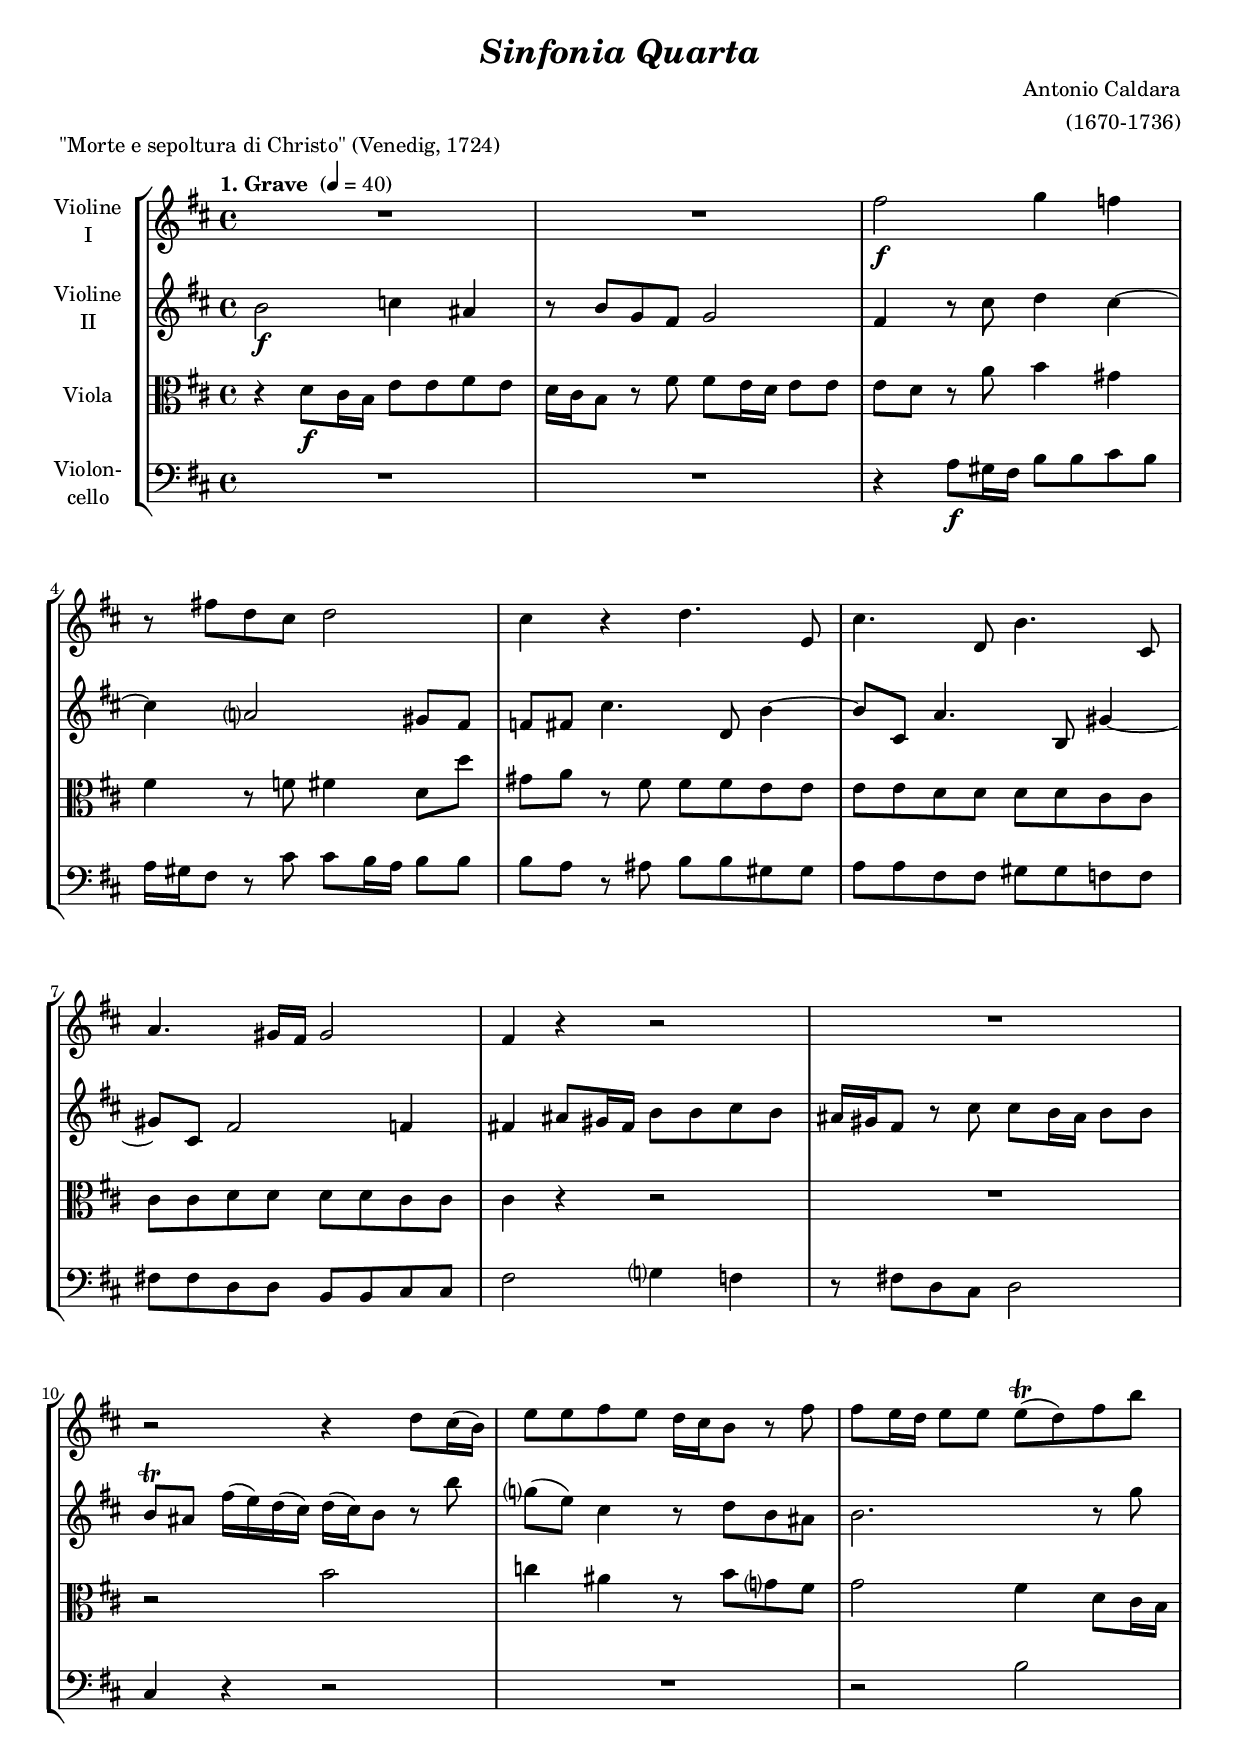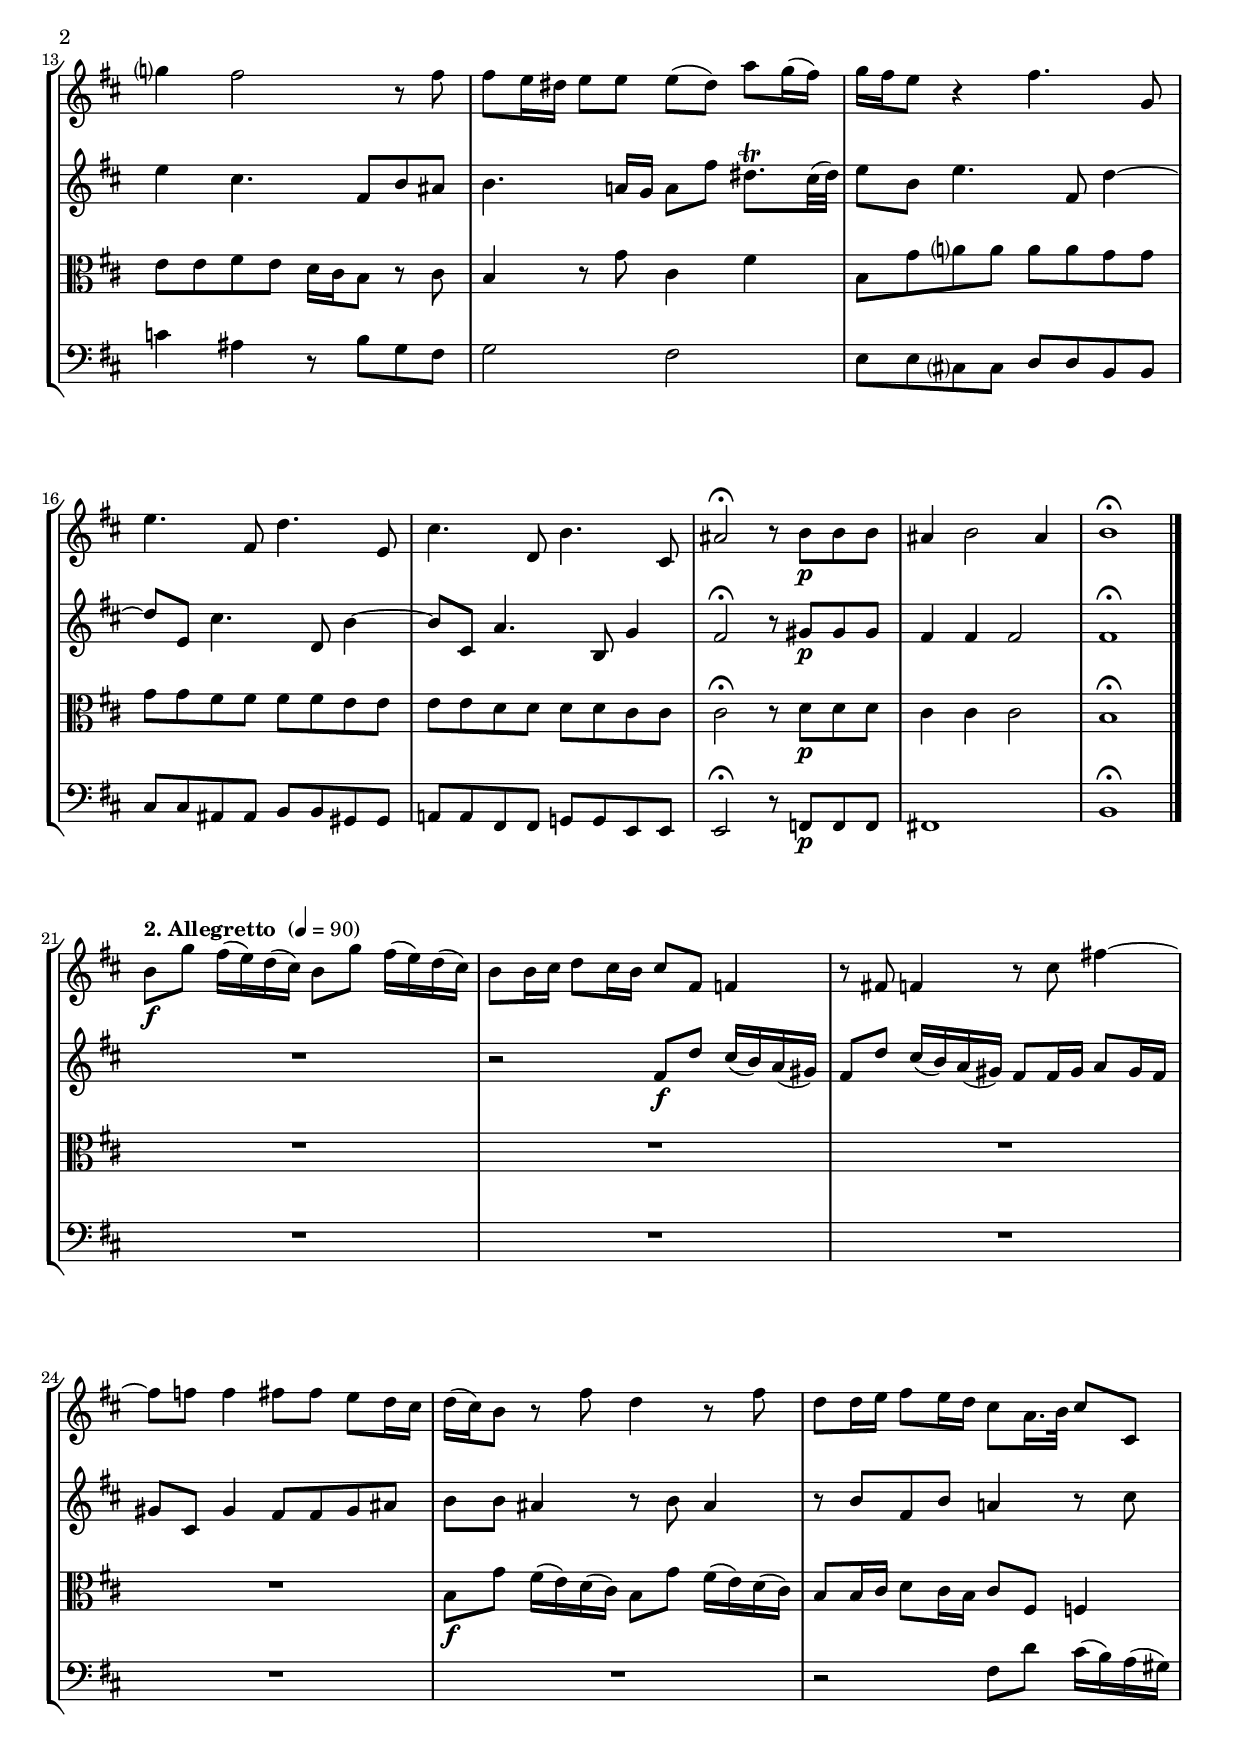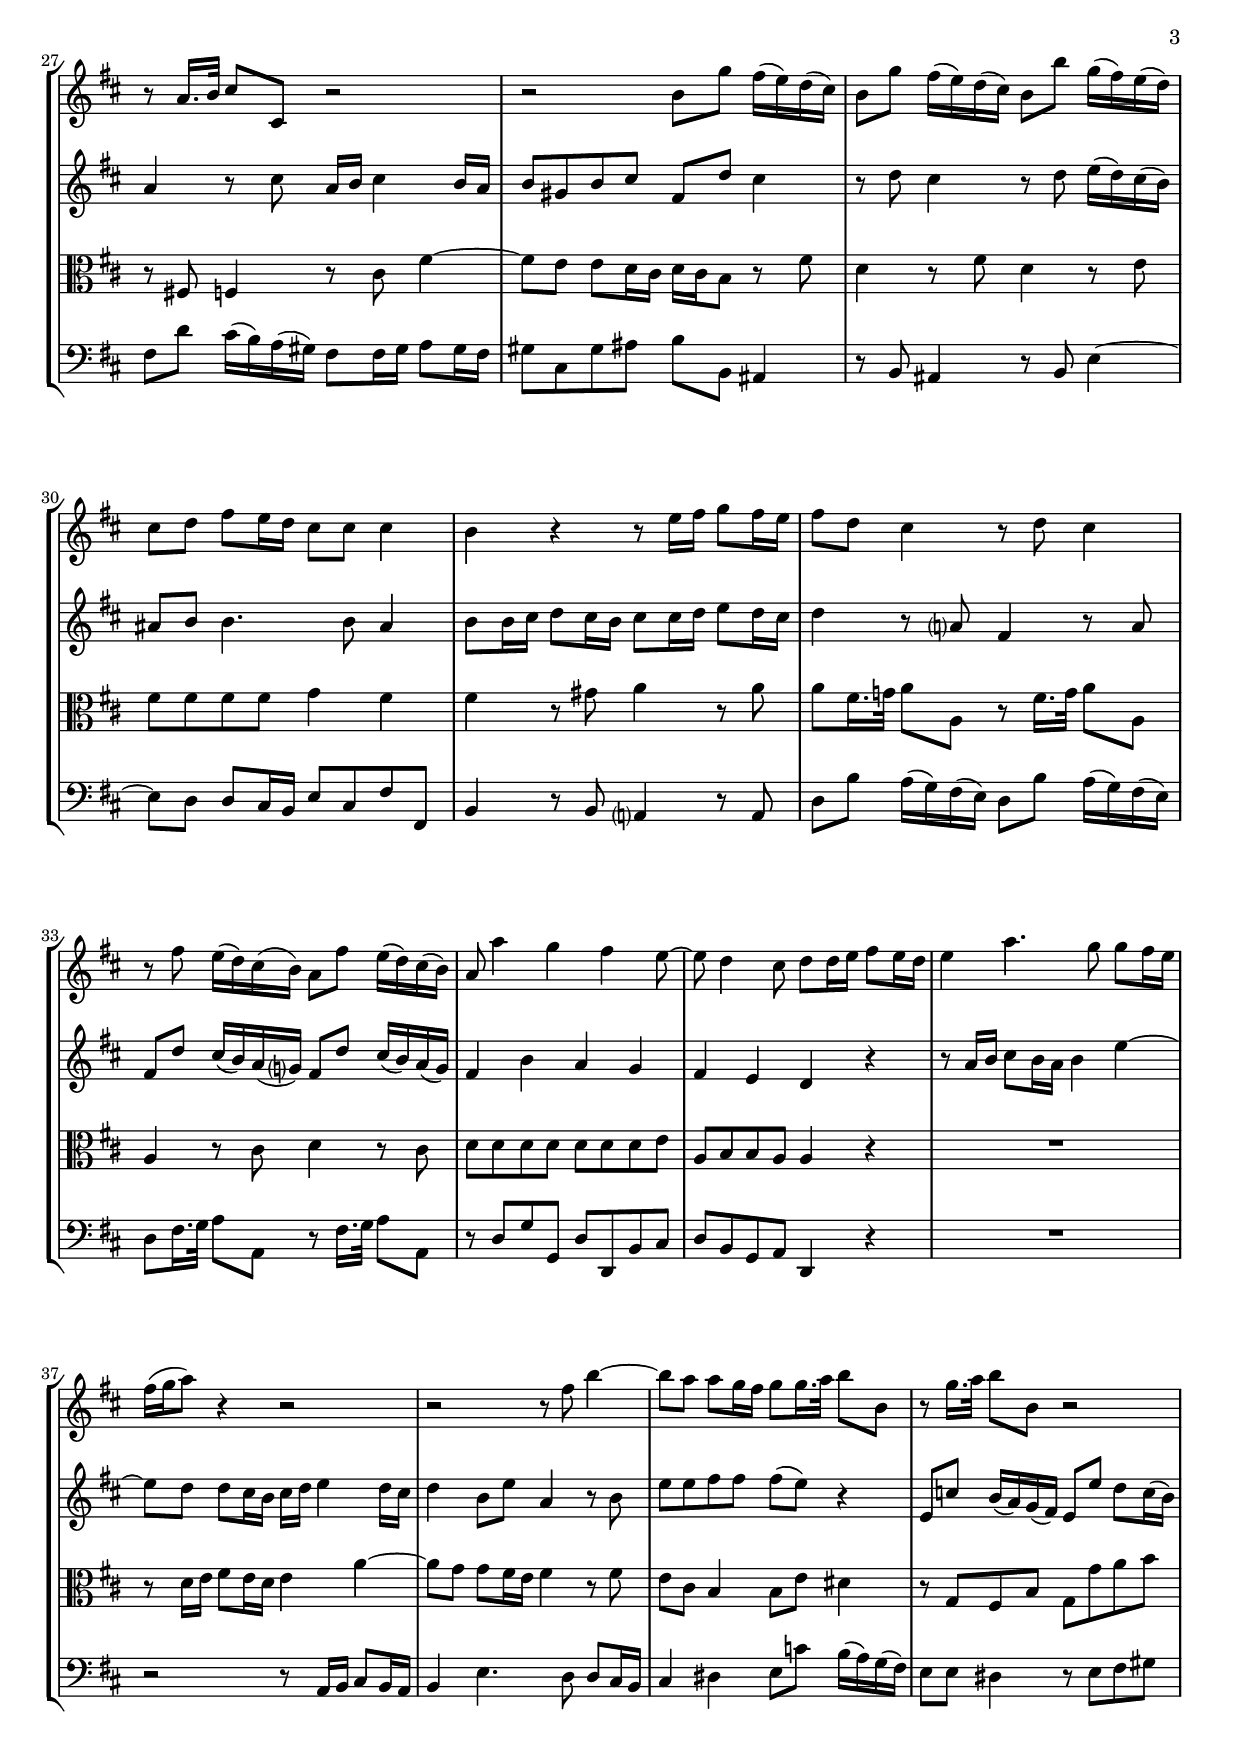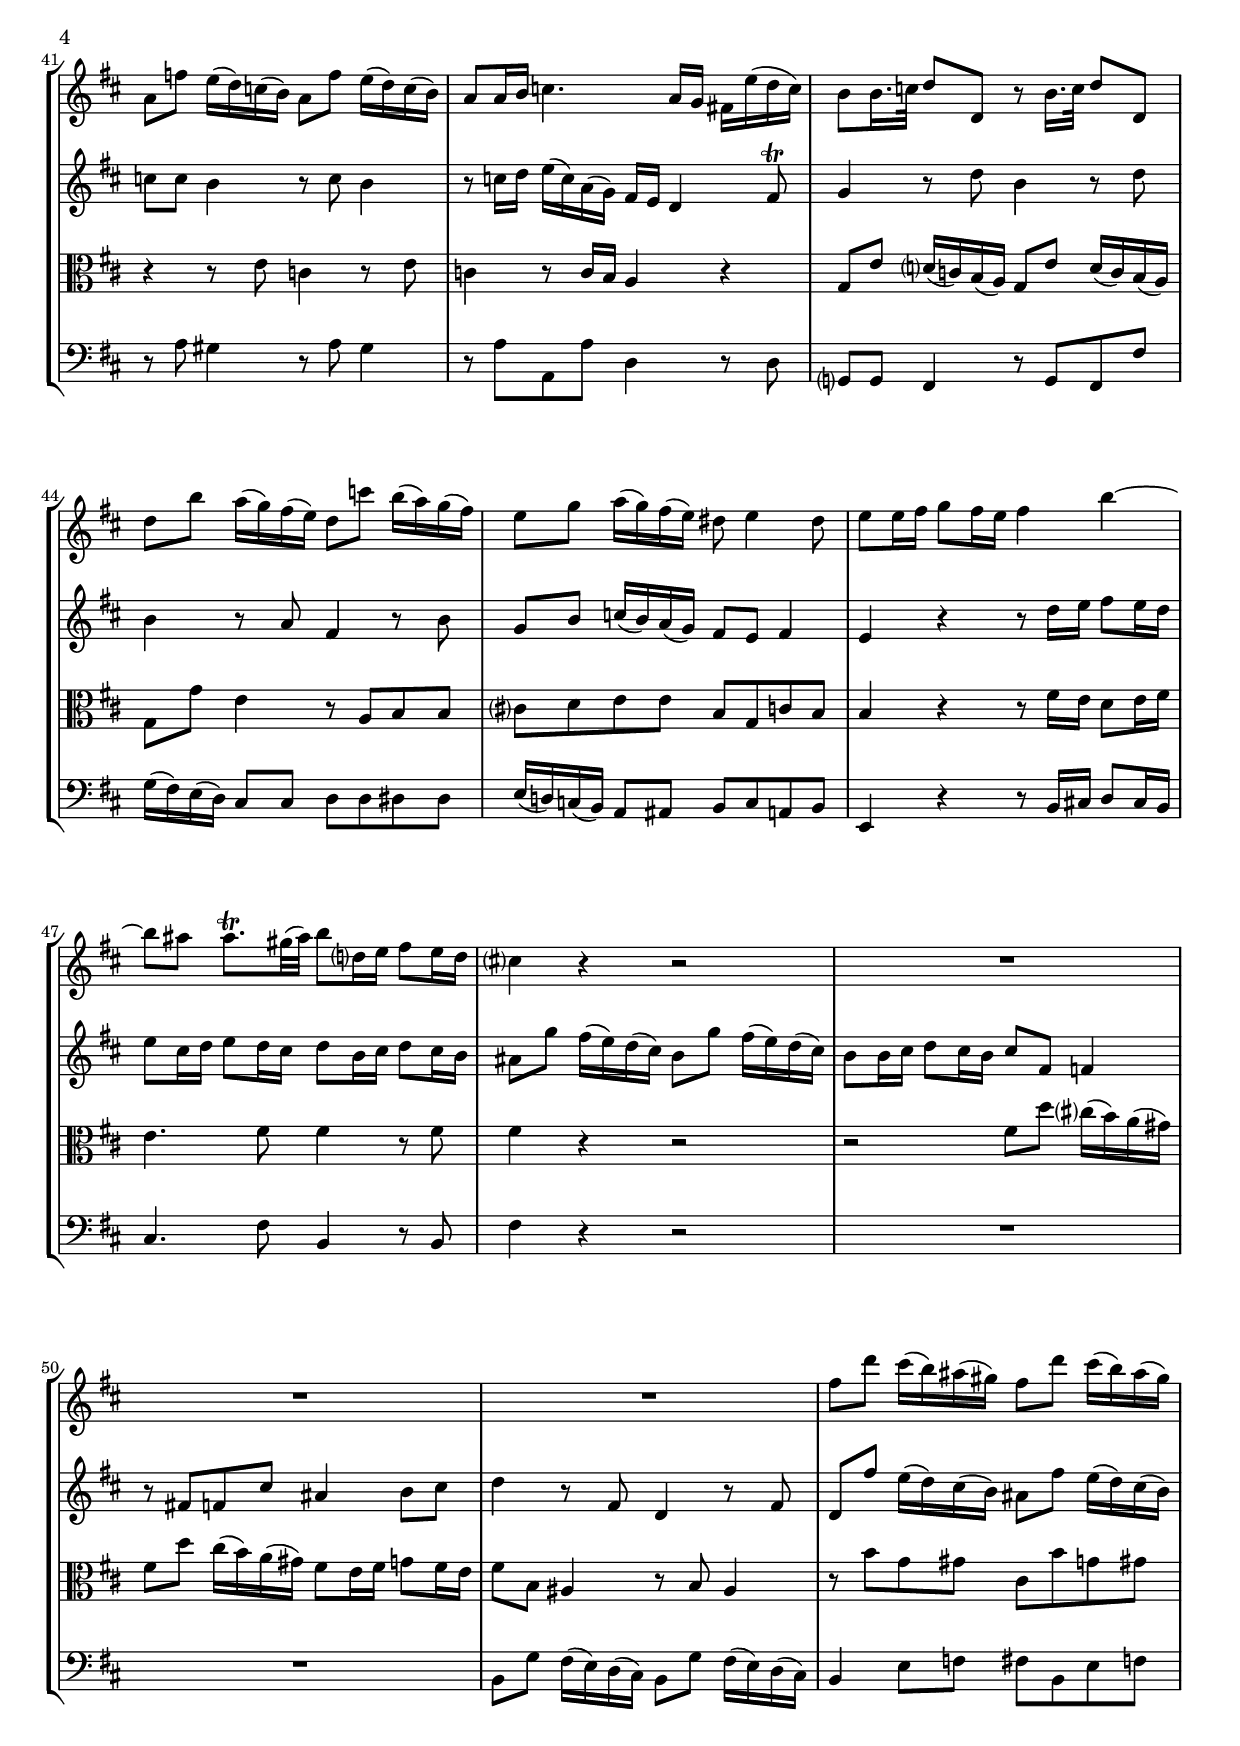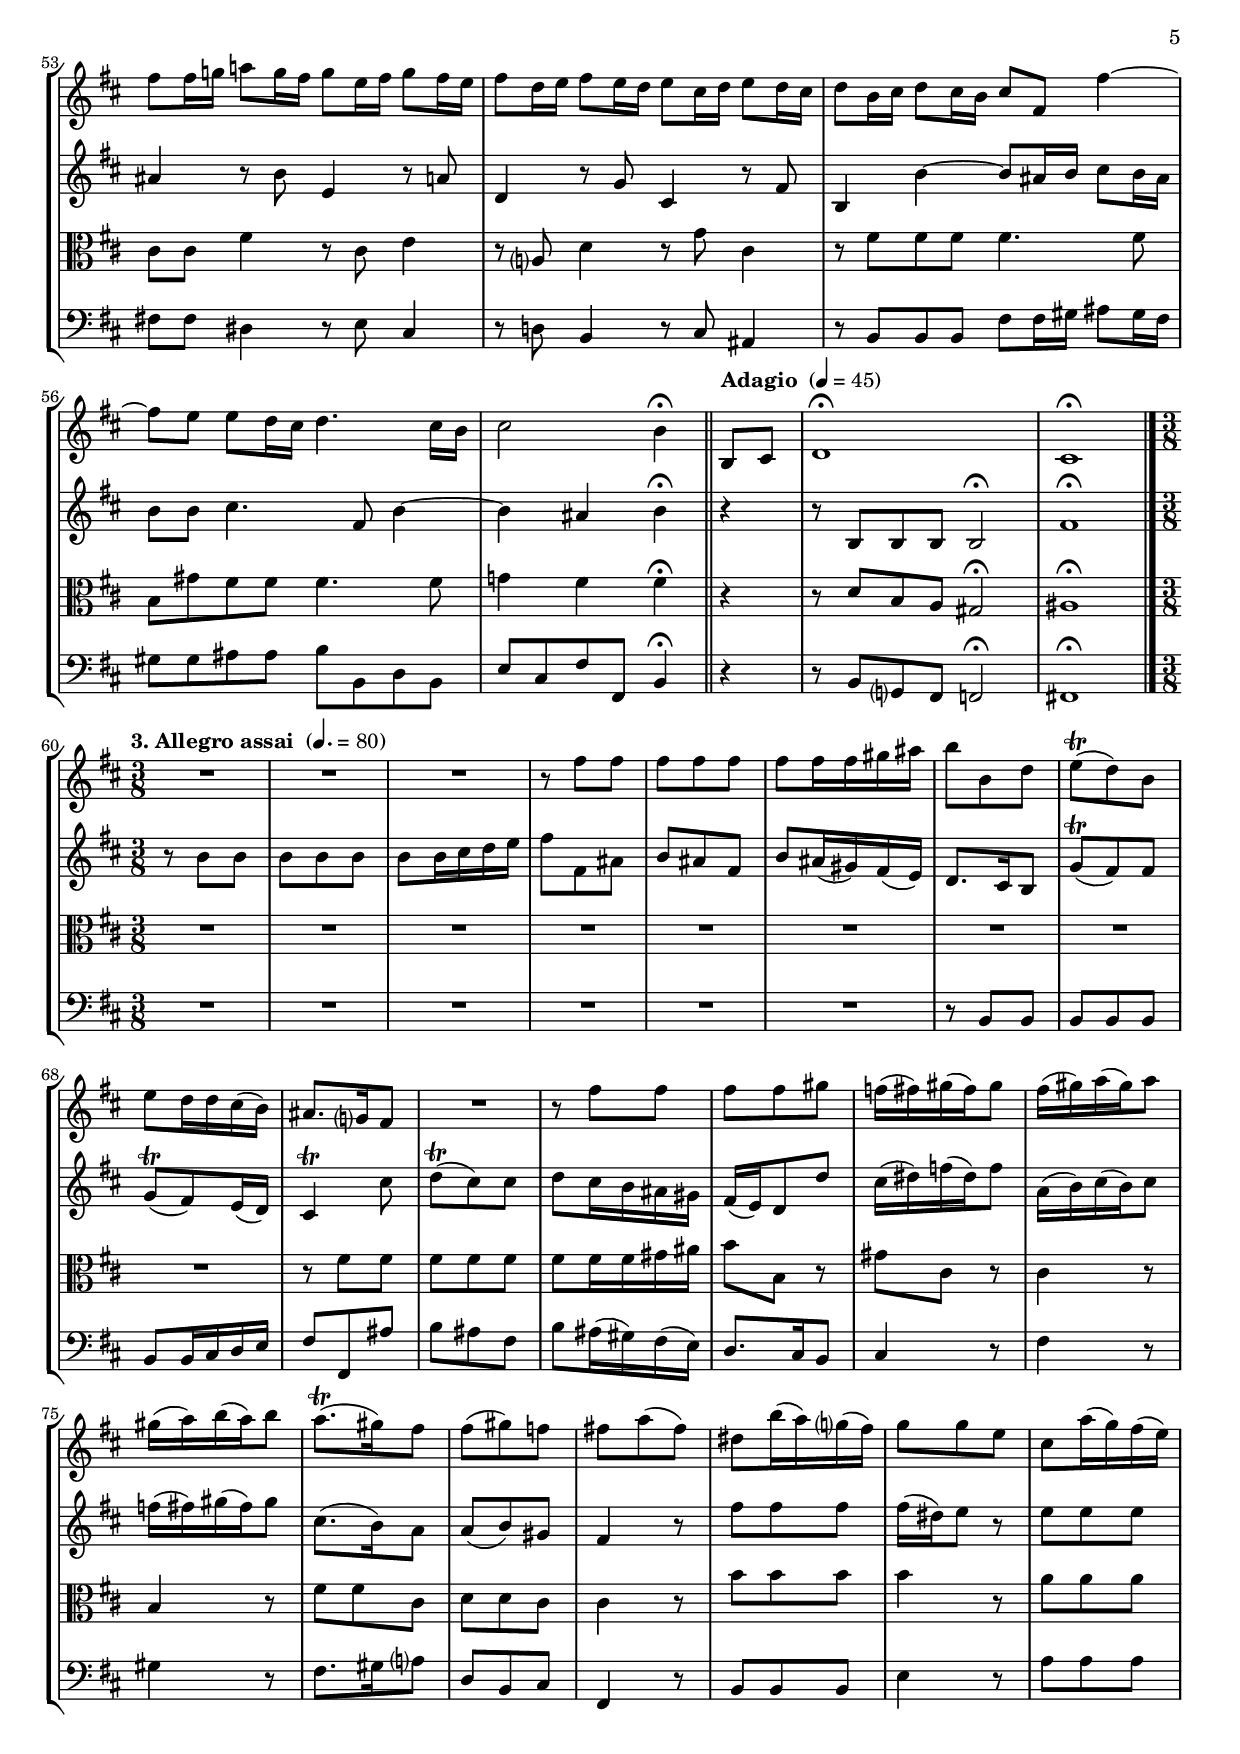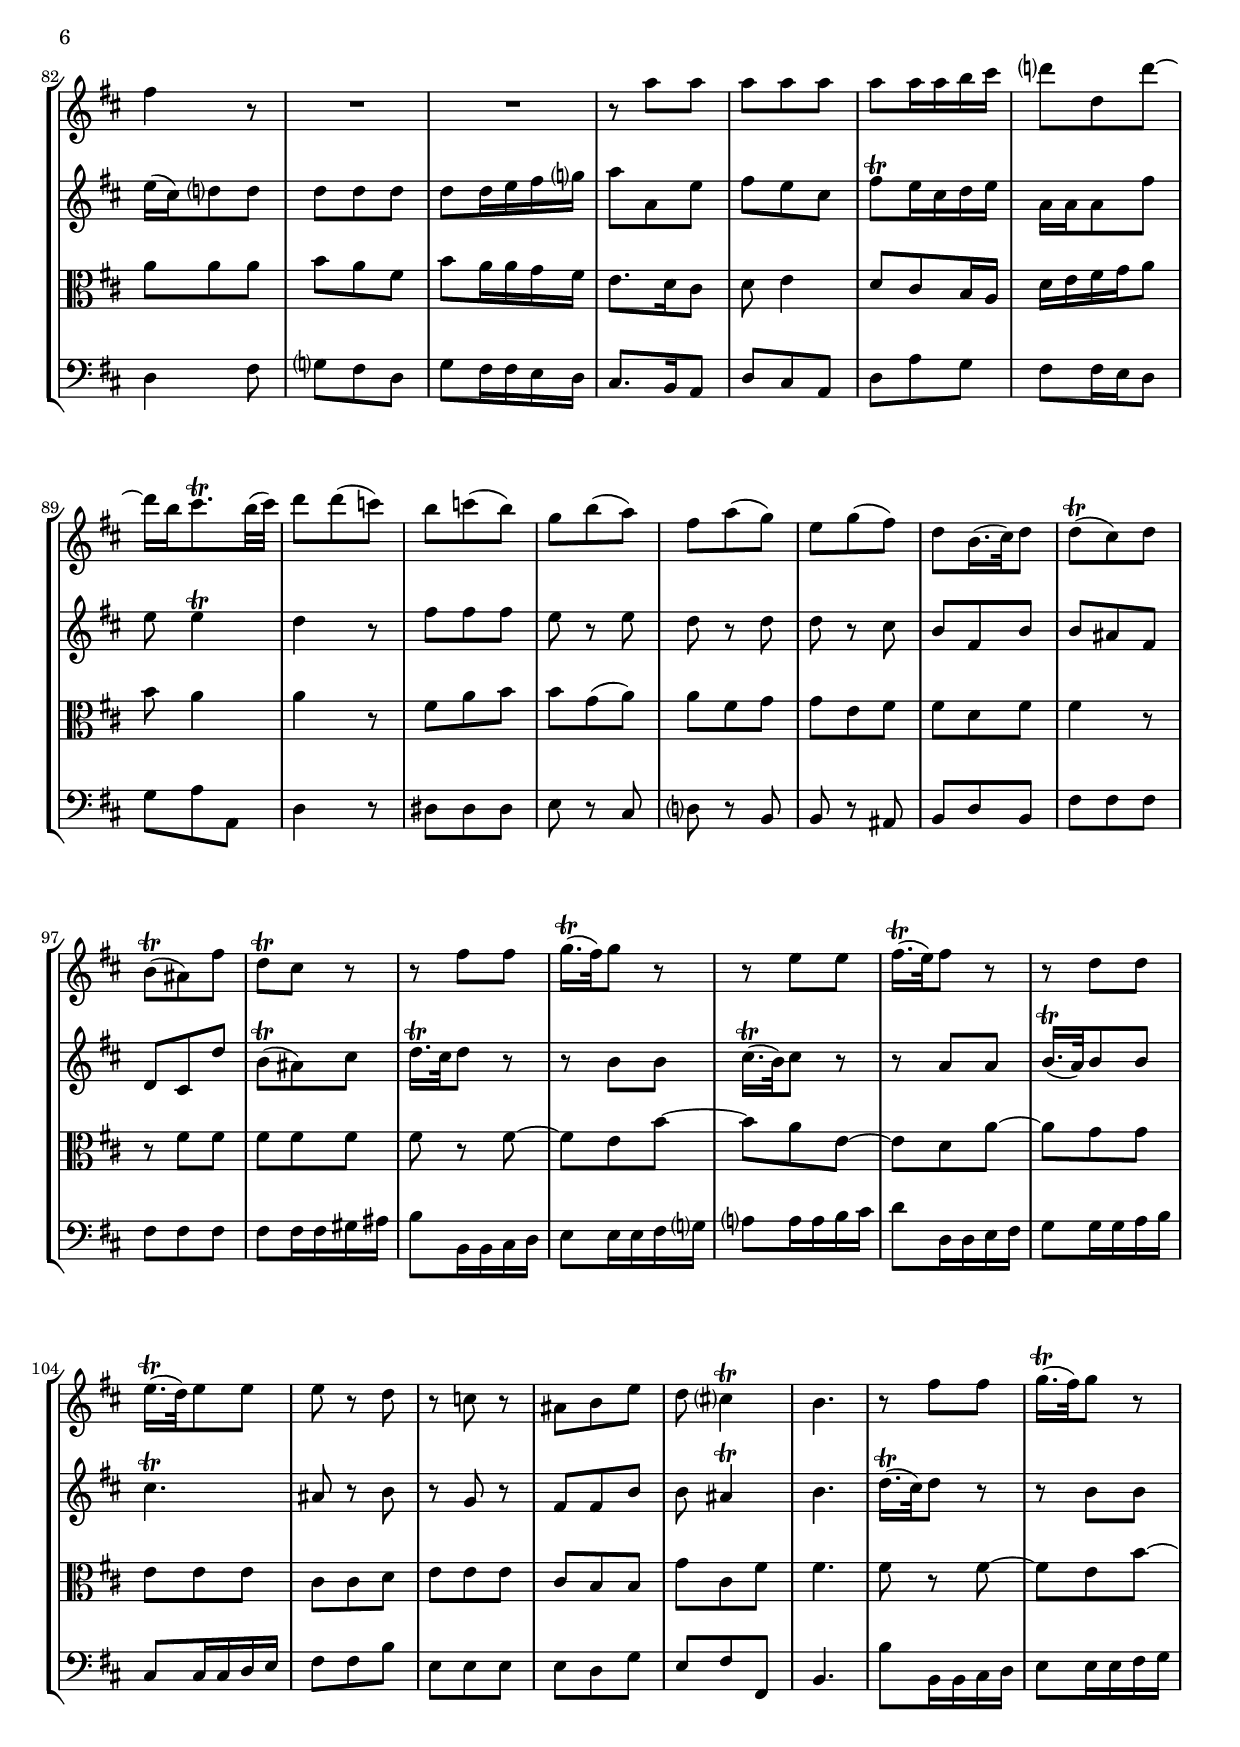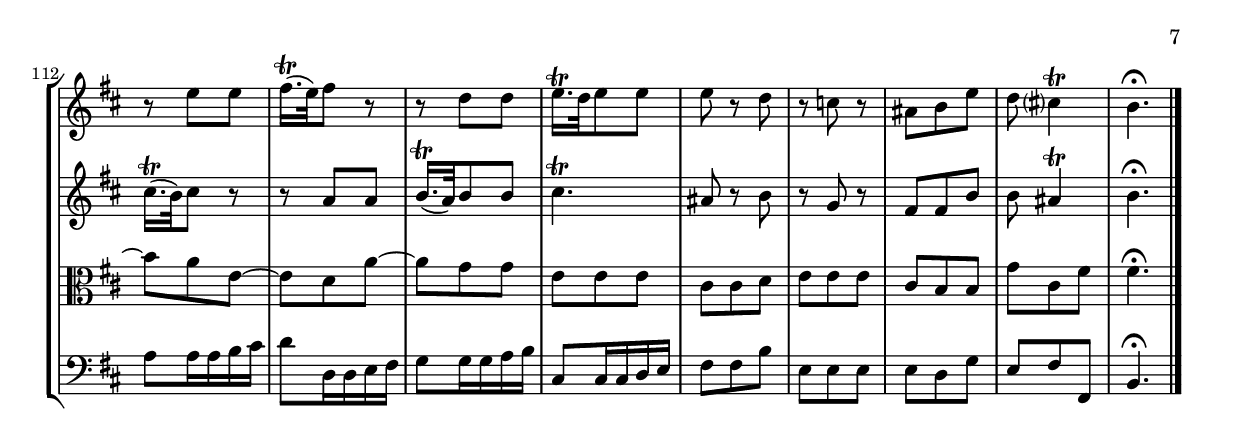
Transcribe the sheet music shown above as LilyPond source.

\version "2.18.2"
\include "deutsch.ly"
  
#(set-global-staff-size 18.2)

\header {
  title     = \markup \bold \italic "Sinfonia Quarta"
  composer  = "Antonio Caldara"
  arranger  = "(1670-1736)"
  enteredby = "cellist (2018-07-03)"
  piece     = "\"Morte e sepoltura di Christo\" (Venedig, 1724)"
}

voiceconsts = {
  \key h \minor
  \time 4/4
  \clef "treble"
%  \numericTimeSignature
  \compressFullBarRests
  % Set default beaming for all staves
% \set Timing.beamExceptions = #'()
% \set Timing.baseMoment     = #(ly:make-moment 1 4)
% \set Timing.beatStructure  = #'(1 1 1)
}

micl = "clarinet"
mifl = "flute"
miob = "oboe"
mifh = "french horn"
misx = "tenor sax"
mist = "string ensemble 1"
miba = "cello"

introa = {           \tempo "1. Grave "          4=40 }
introb = { \break    \tempo "2. Allegretto "     4=90 }
introc = { \bar "||" \tempo "Adagio "            4=45 }
introd = { \break    \tempo "3. Allegro assai " 4.=80 \time 3/8 }

va = \relative c'' {
  \voiceconsts

  \introa
  R1*2
  fis2\f g4 f
  r8 fis! d cis d2
  cis4 r d4. e,8
  cis'4. d,8 h'4. cis,8
  a'4. gis16 fis gis2
  fis4 r r2
  R1
  r2 r4 d'8 cis16( h)

  e8 e fis e d16 cis h8 r fis'
  fis e16 d e8 e e(\trill d) fis h
  g?4 fis2 r8 fis
  fis e16 dis e8 e e( dis) a' g16( fis)
  g fis e8 r4 fis4. g,8
  e'4. fis,8 d'4. e,8

  cis'4. d,8 h'4. cis,8
  ais'2\fermata r8 h\p h h
  ais4 h2 ais4
  h1\fermata \bar "|."

  \introb
  h8\f g' fis16( e) d( cis) h8 g' fis16( e) d( cis)
  h8 h16 cis d8 cis16 h cis8 fis, f4
  r8 fis! f4 r8 cis' fis!4~

  fis8 f f4 fis8 fis e d16 cis
  d( cis) h8 r8 fis' d4 r8 fis
  d d16 e fis8 e16 d cis8 a16. h32 cis8 cis,
  r8 a'16. h32 cis8 cis, r2
  r h'8 g' fis16( e) d( cis)

  h8 g' fis16( e) d( cis) h8 h' g16( fis) e( d)
  cis8 d fis e16 d cis8 cis cis4
  h r4 r8 e16 fis g8 fis16 e
  fis8 d cis4 r8 d cis4
  r8 fis e16( d) cis( h) a8 fis' e16( d) cis( h)

  a8 a'4 g fis e8~
  e d4 cis8 d d16 e fis8 e16 d
  e4 a4. g8 g fis16 e
  fis( g a8) r4 r2
  r r8 fis h4~
  h8 a a g16 fis g8 g16. a32 h8 h,

  r g'16. a32 h8 h, r2
  a8 f' e16( d) c( h) a8 f' e16( d) c( h)
  a8 a16 h c4. a16 g fis! e'( d c)
  h8 h16. c32 d8 d, r h'16. c32 d8 d,

  d' h' a16( g) fis( e) d8 c' h16( a) g( fis)
  e8 g a16( g) fis( e) dis8 e4 dis8
  e e16 fis g8 fis16 e fis4 h~
  h8 ais ais8.\trill gis32( ais)
  h8 d,?16 e fis8 e16 d
  cis?4 r r2

  R1*3
  fis8 d' cis16( h) ais( gis) fis8 d' cis16( h) ais( gis)
  fis8 fis16 g! a!8 g16 fis g8 e16 fis g8 fis16 e
  fis8 d16 e fis8 e16 d e8 cis16 d e8 d16 cis

  d8 h16 cis d8 cis16 h cis8 fis, fis'4~
  fis8 e e d16 cis d4. cis16 h
  cis2 h4\fermata \introc h,8 cis
  d1\fermata
  cis\fermata \bar "|."

  \introd
  R4.*3
  r8 fis' fis
  fis fis fis
  fis fis16 fis gis ais
  h8 h, d

  e(\trill d) h
  e d16 d cis( h)
  ais8. g?16 fis8
  R4.
  r8 fis' fis
  fis fis gis
  f16( fis) gis( fis) gis8
  fis16( gis) a( gis) a8
  gis16( a) h( a) h8

  a8.(\trill gis16) fis8
  fis( gis) f
  fis! a( fis)
  dis h'16( a) g?( fis)
  g8 g e
  cis a'16( g) fis( e)
  fis4 r8
  R4.*2
  r8 a a
  a a a
  a a16 a h cis

  d?8 d, d'~
  d16 h cis8.\trill h32( cis)
  d8 d( c)
  h c( h)
  g h( a)
  fis a( g)
  e g( fis)
  d h16.( cis32) d8
  d(\trill cis) d
  h(\trill ais) fis'

  d\trill cis r
  r fis fis
  g16.(\trill fis32) g8 r
  r e e
  fis16.(\trill e32) fis8 r
  r d d
  e16.(\trill d32) e8 e
  e r d
  r c r
  ais h e
  d cis?4\trill
  h4.

  r8 fis' fis
  g16.(\trill fis32) g8 r
  r e e
  fis16.(\trill e32) fis8 r
  r d d
  e16.\trill d32 e8 e
  e r d
  r c r
  ais h e
  d cis?4\trill
  h4.\fermata \bar "|."
}

vb = \relative c'' {
  \voiceconsts

  \introa
  h2\f c4 ais
  r8 h g fis g2
  fis4 r8 cis' d4 cis~
  cis a?2 gis8 fis
  f fis cis'4. d,8 h'4~
  h8 cis, a'4. h,8 gis'4~
  gis8 cis, fis2 f4

  fis! ais8 gis16 fis h8 h cis h
  ais16 gis fis8 r cis' cis h16 ais h8 h
  h\trill ais fis'16( e) d( cis) d( cis) h8 r h'
  g?( e) cis4 r8 d h ais
  h2. r8 g'

  e4 cis4. fis,8 h ais
  h4. a!16 g a8 fis' dis8.\trill cis32( dis)
  e8 h e4. fis,8 d'4~
  d8 e, cis'4. d,8 h'4~
  h8 cis, a'4. h,8 g'4
  fis2\fermata r8 gis\p gis gis
  fis4 fis fis2
  fis1\fermata \bar "|."

  \introb
  R
  r2 fis8\f d' cis16( h) a( gis)
  fis8 d' cis16( h) a( gis) fis8 fis16 gis a8 gis16 fis
  gis8 cis, gis'4 fis8 fis gis ais
  h h ais4 r8 h ais4
  r8 h fis h a!4 r8 cis

  a4 r8 cis a16 h cis4 h16 a
  h8 gis h cis fis, d' cis4
  r8 d cis4 r8 d e16( d) cis( h)
  ais8 h h4. h8 ais4
  h8 h16 cis d8 cis16 h cis8 cis16 d e8 d16 cis
  d4 r8 a? fis4 r8 a

  fis d' cis16( h) a( g?) fis8 d' cis16( h) a( g)
  fis4 h a g
  fis e d r
  r8 a'16 h cis8 h16 a h4 e~
  e8 d d cis16 h cis d e4 d16 cis
  d4 h8 e a,4 r8 h
  e e fis fis fis( e) r4

  e,8 c' h16( a) g( fis) e8 e' d c16( h)
  c8 c h4 r8 c h4
  r8 c16 d e( c) a( g) fis e d4 fis8\trill
  g4 r8 d' h4 r8 d
  h4 r8 a fis4 r8 h
  g h c16( h) a( g) fis8 e fis4

  e r r8 d'16 e fis8 e16 d
  e8 cis16 d e8 d16 cis d8 h16 cis d8 cis16 h
  ais8 g' fis16( e) d( cis) h8 g' fis16( e) d( cis)
  h8 h16 cis d8 cis16 h cis8 fis, f4
  r8 fis! f cis' ais4 h8 cis

  d4 r8 fis, d4 r8 fis
  d fis' e16( d) cis( h) ais8 fis' e16( d) cis( h)
  ais4 r8 h e,4 r8 a
  d,4 r8 g cis,4 r8 fis
  h,4 h'~ h8 ais16 h cis8 h16 ais
  h8 h cis4. fis,8 h4~

  h ais h\fermata \introc r
  r8 h, h h h2\fermata
  fis'1\fermata \bar "|."

  \introd
  r8 h h
  h h h
  h h16 cis d e
  fis8 fis, ais
  h ais fis
  h ais16( gis) fis( e)
  d8. cis16 h8

  g'(\trill fis) fis
  g(\trill fis) e16( d)
  cis4\trill cis'8
  d(\trill cis) cis
  d cis16 h ais gis
  fis( e) d8 d'
  cis16( dis) f( dis) f8
  a,16( h) cis( h) cis8
  f16( fis) gis( fis) gis8

  cis,8.( h16) a8
  a( h) gis
  fis4 r8
  fis' fis fis
  fis16( dis) e8 r
  e e e
  e16( cis) d?8 d
  d d d
  d d16 e fis g?
  a8 a, e'
  fis e cis

  fis\trill e16 cis d e
  a, a a8 fis'
  e e4\trill
  d r8
  fis fis fis
  e r e
  d r d
  d r cis
  h fis h
  h ais fis
  d cis d'
  h(\trill ais) cis

  d16.\trill cis32 d8 r
  r h h
  cis16.(\trill h32) cis8 r
  r a a
  h16.(\trill a32) h8 h
  cis4.\trill
  ais8 r h
  r g r
  fis fis h
  h ais4\trill
  h4.
  d16.(\trill cis32) d8 r

  r h h
  cis16.(\trill h32) cis8 r
  r a a
  h16.(\trill a32) h8 h
  cis4.\trill
  ais8 r h
  r g r
  fis fis h
  h ais4\trill
  h4.\fermata \bar "|."
}

vc = \relative c' {
  \voiceconsts
  \clef "alto"
  
  \introa
  r4 d8\f cis16 h e8 e fis e
  d16 cis h8 r fis' fis e16 d e8 e
  e d r a' h4 gis
  fis r8 f fis4 d8 d'
  gis, a r fis fis fis e e

  e e d d d d cis cis
  cis cis d d d d cis cis
  cis4 r r2
  R1
  r2 h'
  c4 ais r8 h g? fis
  g2 fis4 d8 cis16 h

  e8 e fis e d16 cis h8 r cis
  h4 r8 g' cis,4 fis
  h,8 g' a? a a a g g
  g g fis fis fis fis e e
  e e d d d d cis cis
  cis2\fermata r8 d\p d d
  cis4 cis cis2
  h1\fermata \bar "|."

  \introb
  R1*4
  h8\f g' fis16( e) d( cis) h8 g' fis16( e) d( cis)
  h8 h16 cis d8 cis16 h cis8 fis, f4
  r8 fis! f4 r8 cis' fis4~

  fis8 e e d16 cis d16 cis h8 r fis'
  d4 r8 fis d4 r8 e
  fis fis fis fis g4 fis
  fis r8 gis a4 r8 a
  a fis16. g!32 a8 a, r8 fis'16. g32 a8 a,

  a4 r8 cis d4 r8 cis
  d d d d d d d e
  a, h h a a4 r
  R1
  r8 d16 e fis8 e16 d e4 a~
  a8 g g fis16 e fis4 r8 fis
  e cis h4 h8 e dis4

  r8 g, fis h g g' a h
  r4 r8 e, c4 r8 e
  c4 r8 c16 h a4 r
  g8 e' d?16( c) h( a) g8 e' d16( c) h( a)
  g8 g' e4 r8 a, h h

  cis? d e e h g c h
  h4 r r8 fis'16 e d8 e16 fis
  e4. fis8 fis4 r8 fis
  fis4 r r2
  r fis8 d' cis?16( h) a( gis)
  fis8 d' cis16( h) a( gis) fis8 e16 fis g8 fis16 e

  fis8 h, ais4 r8 h ais4
  r8 h' g gis cis, h' g gis
  cis, cis fis4 r8 cis e4
  r8 a,? d4 r8 g cis,4
  r8 fis fis fis fis4. fis8
  h, gis' fis fis fis4. fis8

  g!4 fis fis\fermata \introc r
  r8 d h a gis2\fermata
  ais1\fermata \bar "|."

  \introd
  R4.*9
  r8 fis' fis
  fis fis fis
  fis fis16 fis gis ais
  h8 h, r
  gis' cis, r
  cis4 r8
  h4 r8

  fis' fis cis
  d d cis
  cis4 r8
  h' h h
  h4 r8
  a a a
  a a a
  h a fis
  h a16 a g fis
  e8. d16 cis8
  d e4
  d8 cis h16 a

  d e fis g a8
  h a4
  a r8
  fis a h
  h g( a)
  a fis g
  g e fis
  fis d fis
  fis4 r8
  r fis fis
  fis fis fis
  fis r fis~

  fis e h'~
  h a e~
  e d a'~
  a g g
  e e e
  cis cis d
  e e e
  cis h h
  g' cis, fis
  fis4.
  fis8 r fis~
  fis e h'~

  h a e~
  e d a'~
  a g g
  e e e
  cis cis d
  e e e
  cis h h
  g' cis, fis
  fis4.\fermata \bar "|."
}

vd = \relative c' {
  \voiceconsts
  \clef "bass"
  
  \introa
  R1*2
  r4 a8\f gis16 fis h8 h cis h
  a16 gis fis8 r cis' cis h16 a h8 h
  h a r ais h h gis gis
  a a fis fis gis gis f f
  fis! fis d d h h cis cis

  fis2 g?4 f
  r8 fis! d cis d2
  cis4 r r2
  R1
  r2 h'
  c4 ais r8 h g fis
  g2 fis
  e8 e cis? cis d d h h
  cis cis ais ais h h gis gis

  a! a fis fis g! g e e
  e2\fermata r8 f\p f f
  fis!1
  h\fermata \bar "|."

  \introb
  R1*5
  r2 fis'8 d' cis16( h) a( gis)
  fis8 d' cis16( h) a( gis) fis8 fis16 gis a8 gis16 fis

  gis8 cis, gis' ais h8 h, ais4
  r8 h ais4 r8 h e4~
  e8 d d cis16 h e8 cis fis fis,
  h4 r8 h a?4 r8 a
  d h' a16( g) fis( e) d8 h' a16( g) fis( e)

  d8 fis16. g32 a8 a, r fis'16. g32 a8 a,
  r d g g, d' d, h' cis
  d h g a d,4 r
  R1
  r2 r8 a'16 h cis8 h16 a
  h4 e4. d8 d cis16 h
  cis4 dis e8 c' h16( a) g( fis)

  e8 e dis4 r8 e fis gis
  r a gis4 r8 a gis4
  r8 a a, a' d,4 r8 d
  g,? g fis4 r8 g fis fis'
  g16( fis) e( d) cis8 cis d d dis dis
  e16( d!) c( h) a8 ais h c a h

  e,4 r r8 h'16 cis! d8 cis16 h
  cis4. fis8 h,4 r8 h
  fis'4 r r2
  R1*2
  h,8 g' fis16( e) d( cis) h8 g' fis16( e) d( cis)
  h4 e8 f fis h, e f
  fis! fis dis4 r8 e cis4

  r8 d! h4 r8 cis ais4
  r8 h h h fis' fis16 gis ais8 gis16 fis
  gis8 gis ais ais h h, d h
  e cis fis fis, h4\fermata \introc r
  r8 h g? fis f2\fermata
  fis!1\fermata \bar "|."

  \introd
  R4.*6
  r8 h h

  h h h
  h h16 cis d e
  fis8 fis, ais'
  h ais fis
  h ais16( gis) fis( e)
  d8. cis16 h8
  cis4 r8
  fis4 r8
  gis4 r8
  fis8. gis16 a?8
  d, h cis

  fis,4 r8
  h h h
  e4 r8
  a a a
  d,4 fis8
  g? fis d
  g fis16 fis e d
  cis8. h16 a8
  d cis a
  d a' g
  fis fis16 e d8
  g a a,
  d4 r8

  dis dis dis
  e8 r cis
  d? r h
  h r ais
  h d h
  fis' fis fis
  fis fis fis
  fis fis16 fis gis ais
  h8 h,16 h cis d
  e8 e16 e fis g?

  a?8 a16 a h cis
  d8 d,16 d e fis
  g8 g16 g a h
  cis,8 cis16 cis d e
  fis8 fis h
  e, e e
  e d g
  e fis fis,
  h4.
  h'8 h,16 h cis d

  e8 e16 e fis g
  a8 a16 a h cis
  d8 d,16 d e fis
  g8 g16 g a h
  cis,8 cis16 cis d e
  fis8 fis h
  e, e e
  e d g
  e fis fis,
  h4.\fermata \bar "|."
}


music = \new StaffGroup <<
      \new Staff {
	\set Staff.midiInstrument = \mist
	\set Staff.instrumentName = \markup \center-column { "Violine" "I" }
	\transpose h h { \va }
      }

      \new Staff {
	\set Staff.midiInstrument = \mist
	\set Staff.instrumentName = \markup \center-column { "Violine" "II" }
	\transpose h h { \vb }
      }

      \new Staff {
	\set Staff.midiInstrument = \mist
	\set Staff.instrumentName = \markup \center-column { "Viola" }
	\transpose h h { \vc }
      }

      \new Staff {
	\set Staff.midiInstrument = \miba
	\set Staff.instrumentName = \markup \center-column { "Violon-" "cello" }
	\transpose h h { \vd }
      }
>>

\book {
  \score {
    \music
    \layout {}
  }

  \score {
    \unfoldRepeats \music

    \midi {
      \context {
        \Score
      }
    }
  }
}
